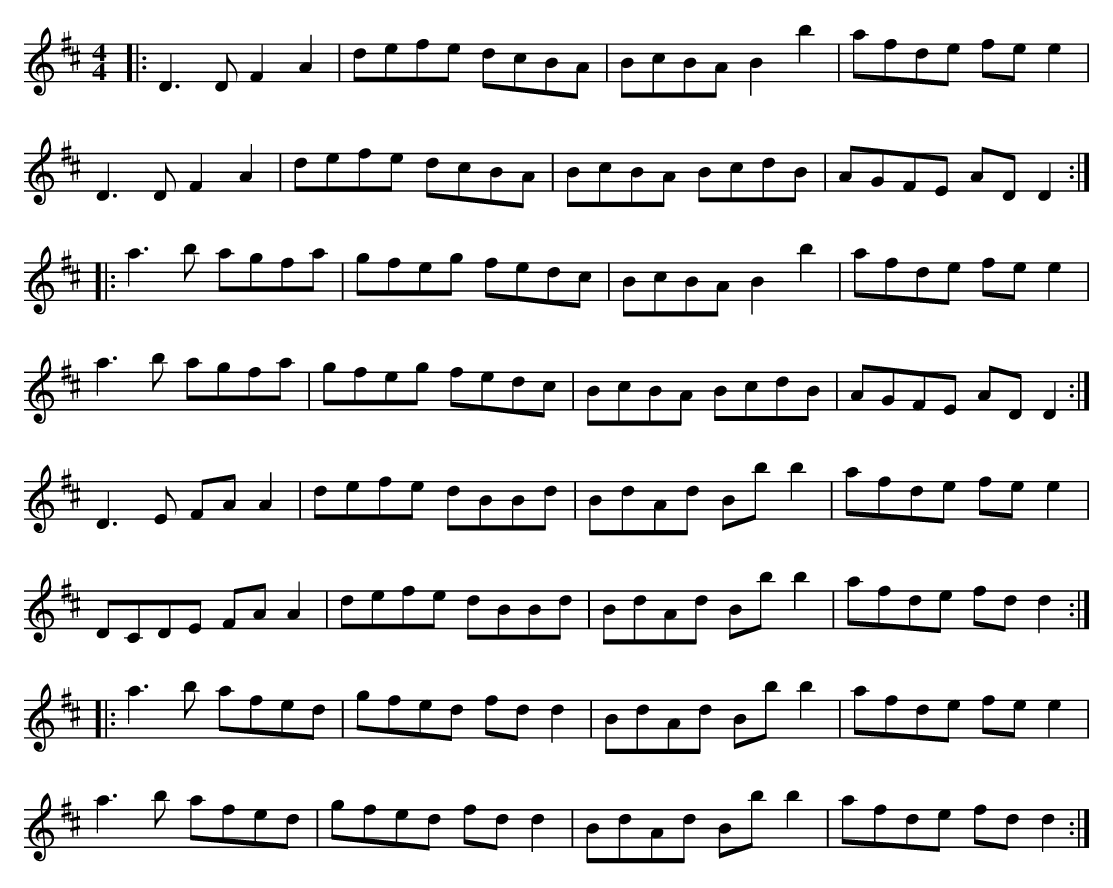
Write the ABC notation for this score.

X:1
M:4/4
K:D
|:D3D F2A2|defe dcBA|BcBA B2b2|afde fee2|
D3D F2A2|defe dcBA|BcBA BcdB|AGFE ADD2:|
|:a3b agfa|gfeg fedc|BcBA B2b2|afde fee2|
a3b agfa|gfeg fedc|BcBA BcdB|AGFE ADD2:|
D3E FA A2|defe dBBd|BdAd Bb b2|afde fe e2|
DCDE FA A2|defe dBBd|BdAd Bb b2|afde fd d2:|
|:a3b afed|gfed fd d2|BdAd Bb b2|afde fe e2|
a3b afed|gfed fd d2|BdAd Bb b2|afde fd d2:|
